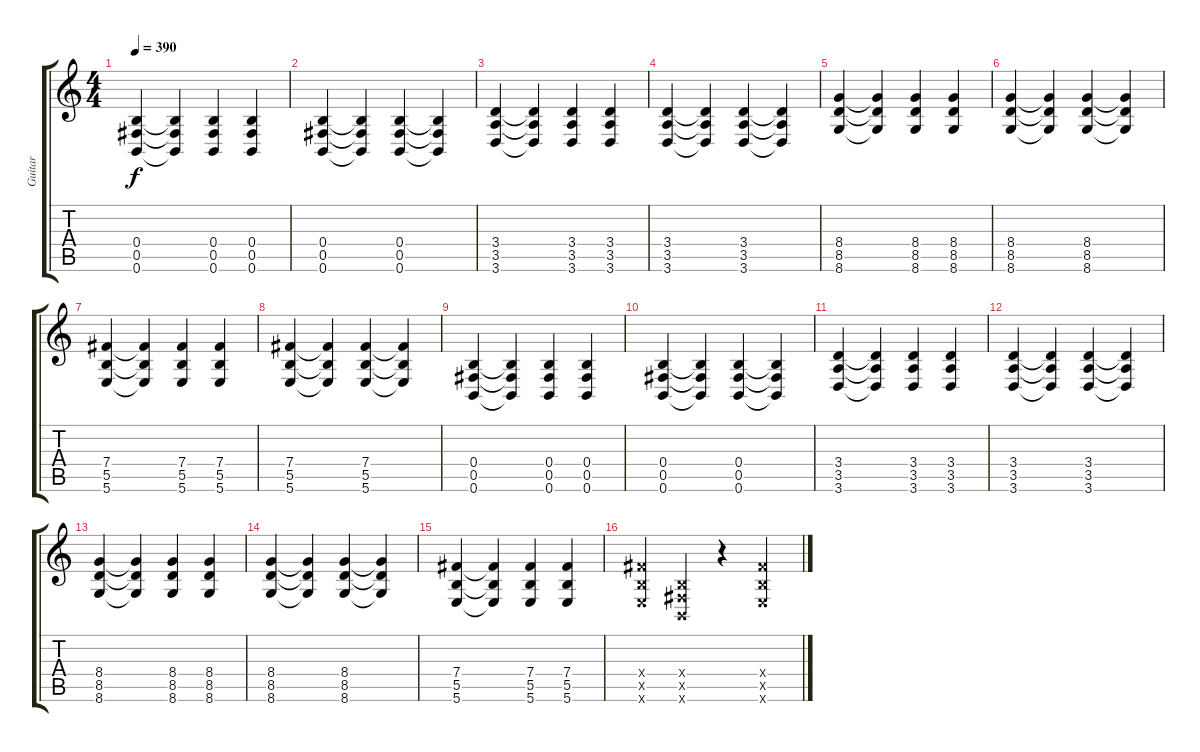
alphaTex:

\track ("Guitar" "Guitar") {instrument distortionguitar}
\staff {score tabs}
\tuning (Db4 Ab3 E3 B2 Gb2 B1) {hide}
\ts (4 4)
\tempo 390
\clef g2
\ks c
(0.4 0.5 0.6).4{dy f} (0.4{t} 0.5{t} 0.6{t}).4 (0.4 0.5 0.6).4 (0.4 0.5 0.6).4 |
(0.4 0.5 0.6).4 (0.4{t} 0.5{t} 0.6{t}).4 (0.4 0.5 0.6).4 (0.4{t} 0.5{t} 0.6{t}).4 |
(3.4 3.5 3.6).4 (3.4{t} 3.5{t} 3.6{t}).4 (3.4 3.5 3.6).4 (3.4 3.5 3.6).4 |
(3.4 3.5 3.6).4 (3.4{t} 3.5{t} 3.6{t}).4 (3.4 3.5 3.6).4 (3.4{t} 3.5{t} 3.6{t}).4 |
(8.4 8.5 8.6).4 (8.4{t} 8.5{t} 8.6{t}).4 (8.4 8.5 8.6).4 (8.4 8.5 8.6).4 |
(8.4 8.5 8.6).4 (8.4{t} 8.5{t} 8.6{t}).4 (8.4 8.5 8.6).4 (8.4{t} 8.5{t} 8.6{t}).4 |
(7.4 5.5 5.6).4 (7.4{t} 5.5{t} 5.6{t}).4 (7.4 5.5 5.6).4 (7.4 5.5 5.6).4 |
(7.4 5.5 5.6).4 (7.4{t} 5.5{t} 5.6{t}).4 (7.4 5.5 5.6).4 (7.4{t} 5.5{t} 5.6{t}).4 |
(0.4 0.5 0.6).4 (0.4{t} 0.5{t} 0.6{t}).4 (0.4 0.5 0.6).4 (0.4 0.5 0.6).4 |
(0.4 0.5 0.6).4 (0.4{t} 0.5{t} 0.6{t}).4 (0.4 0.5 0.6).4 (0.4{t} 0.5{t} 0.6{t}).4 |
(3.4 3.5 3.6).4 (3.4{t} 3.5{t} 3.6{t}).4 (3.4 3.5 3.6).4 (3.4 3.5 3.6).4 |
(3.4 3.5 3.6).4 (3.4{t} 3.5{t} 3.6{t}).4 (3.4 3.5 3.6).4 (3.4{t} 3.5{t} 3.6{t}).4 |
(8.4 8.5 8.6).4 (8.4{t} 8.5{t} 8.6{t}).4 (8.4 8.5 8.6).4 (8.4 8.5 8.6).4 |
(8.4 8.5 8.6).4 (8.4{t} 8.5{t} 8.6{t}).4 (8.4 8.5 8.6).4 (8.4{t} 8.5{t} 8.6{t}).4 |
(7.4 5.5 5.6).4 (7.4{t} 5.5{t} 5.6{t}).4 (7.4 5.5 5.6).4 (7.4 5.5 5.6).4 |
(7.4{x} 5.5{x} 5.6{x}).4 (0.4{x} 0.5{x} 0.6{x}).4 r.4 (7.4{x} 5.5{x} 5.6{x}).4
